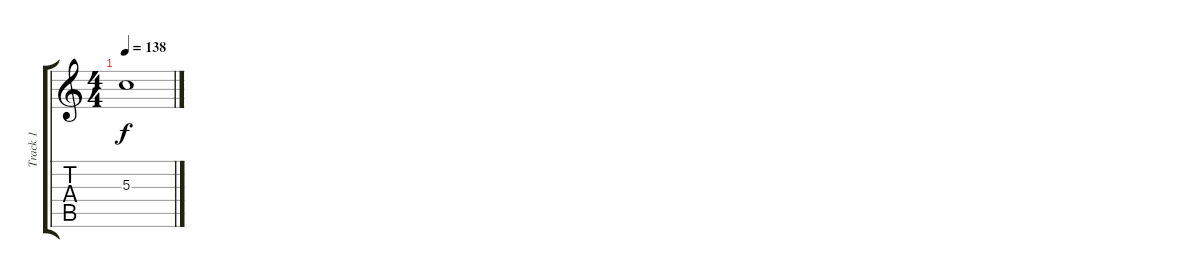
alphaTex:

\track ("Track 1" "Track 1") {instrument acousticguitarsteel}
\staff {score tabs}
\tuning (E4 B3 G3 D3 A2 E2) {hide}
\ts (4 4)
\tempo 138
\clef g2
\ks c
5.3{t}.1{dy f}
